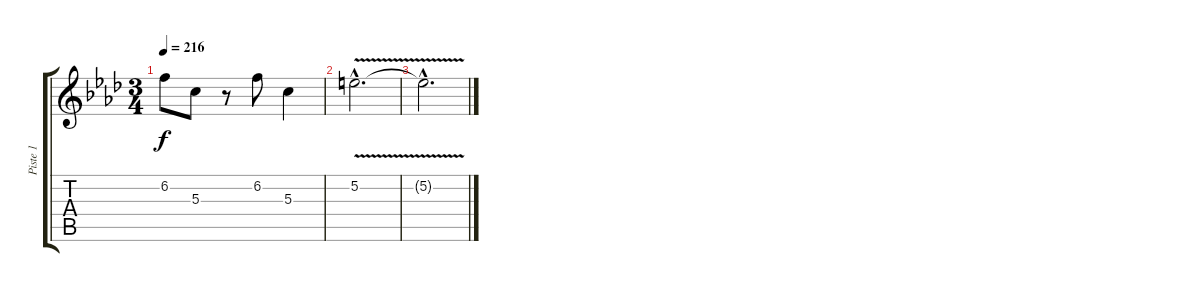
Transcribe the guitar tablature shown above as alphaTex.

\track ("Piste 1" "Piste 1") {instrument acousticguitarsteel}
\staff {score tabs}
\tuning (E4 B3 G3 D3 A2 E2) {hide}
\ts (3 4)
\tempo 216
\clef g2
\ks ab
6.2.8{dy f} 5.3.8 r.8 6.2.8 5.3.4 |
5.2{v hac}.2{d} |
5.2{hac t}.2{d}
